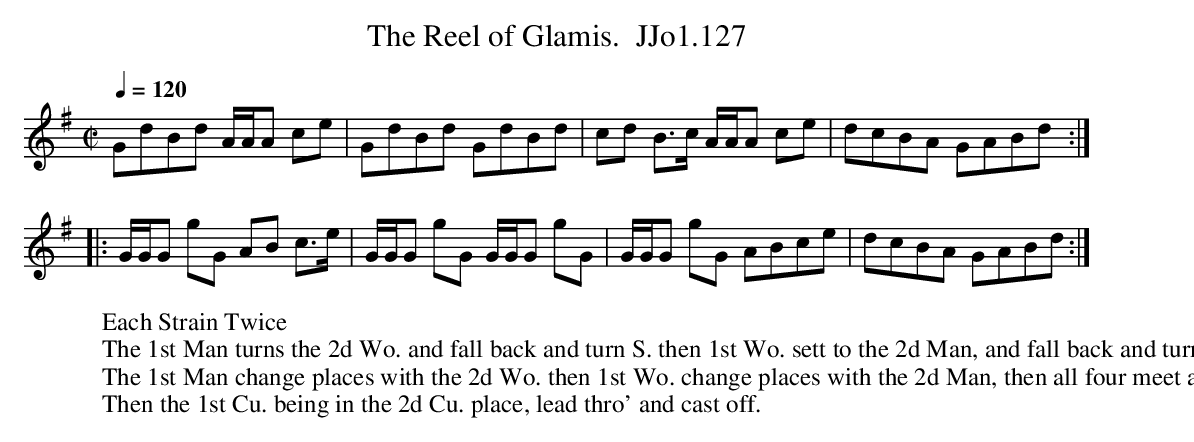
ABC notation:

X:1
T:Reel of Glamis.  JJo1.127, The
M:C|
L:1/8
Q:1/4=120
K:G
GdBd A/A/A ce | GdBd GdBd | cd B>c A/A/A ce | dcBA GABd :|
|:G/G/G gG AB c>e | G/G/G gG G/G/G gG | G/G/G gG ABce | dcBA GABd :|
W:Each Strain Twice
W:The 1st Man turns the 2d Wo. and fall back and turn S. then 1st Wo. sett to the 2d Man, and fall back and turn S.
W:The 1st Man change places with the 2d Wo. then 1st Wo. change places with the 2d Man, then all four meet and turn S.
W:Then the 1st Cu. being in the 2d Cu. place, lead thro' and cast off.
